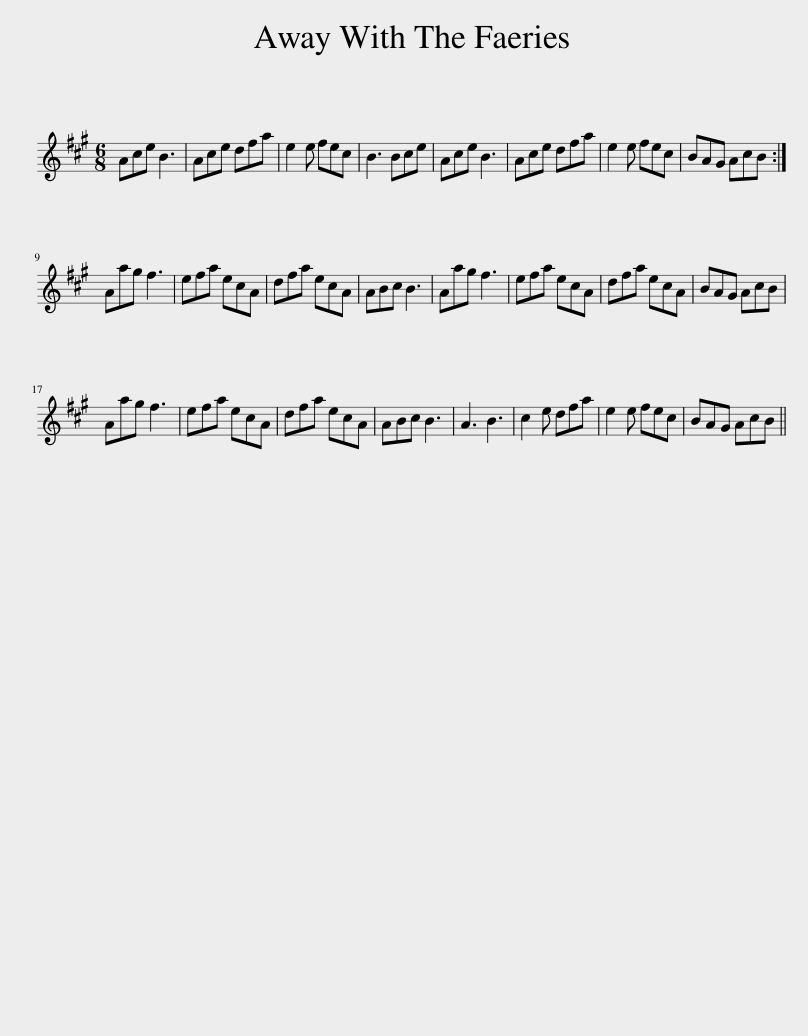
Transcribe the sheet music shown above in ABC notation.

X:1
L:1/8
M:6/8
I:linebreak $
K:A
V:1 treble
V:1
 Ace B3 | Ace dfa | e2 e fec | B3 Bce | Ace B3 | %5
 Ace dfa | e2 e fec | BAG AcB :|$ Aag f3 | efa ecA | %10
 dfa ecA | ABc B3 | Aag f3 | efa ecA | dfa ecA | %15
 BAG AcB |$ Aag f3 | efa ecA | dfa ecA | ABc B3 | %20
 A3 B3 | c2 e dfa | e2 e fec | BAG AcB || %24
